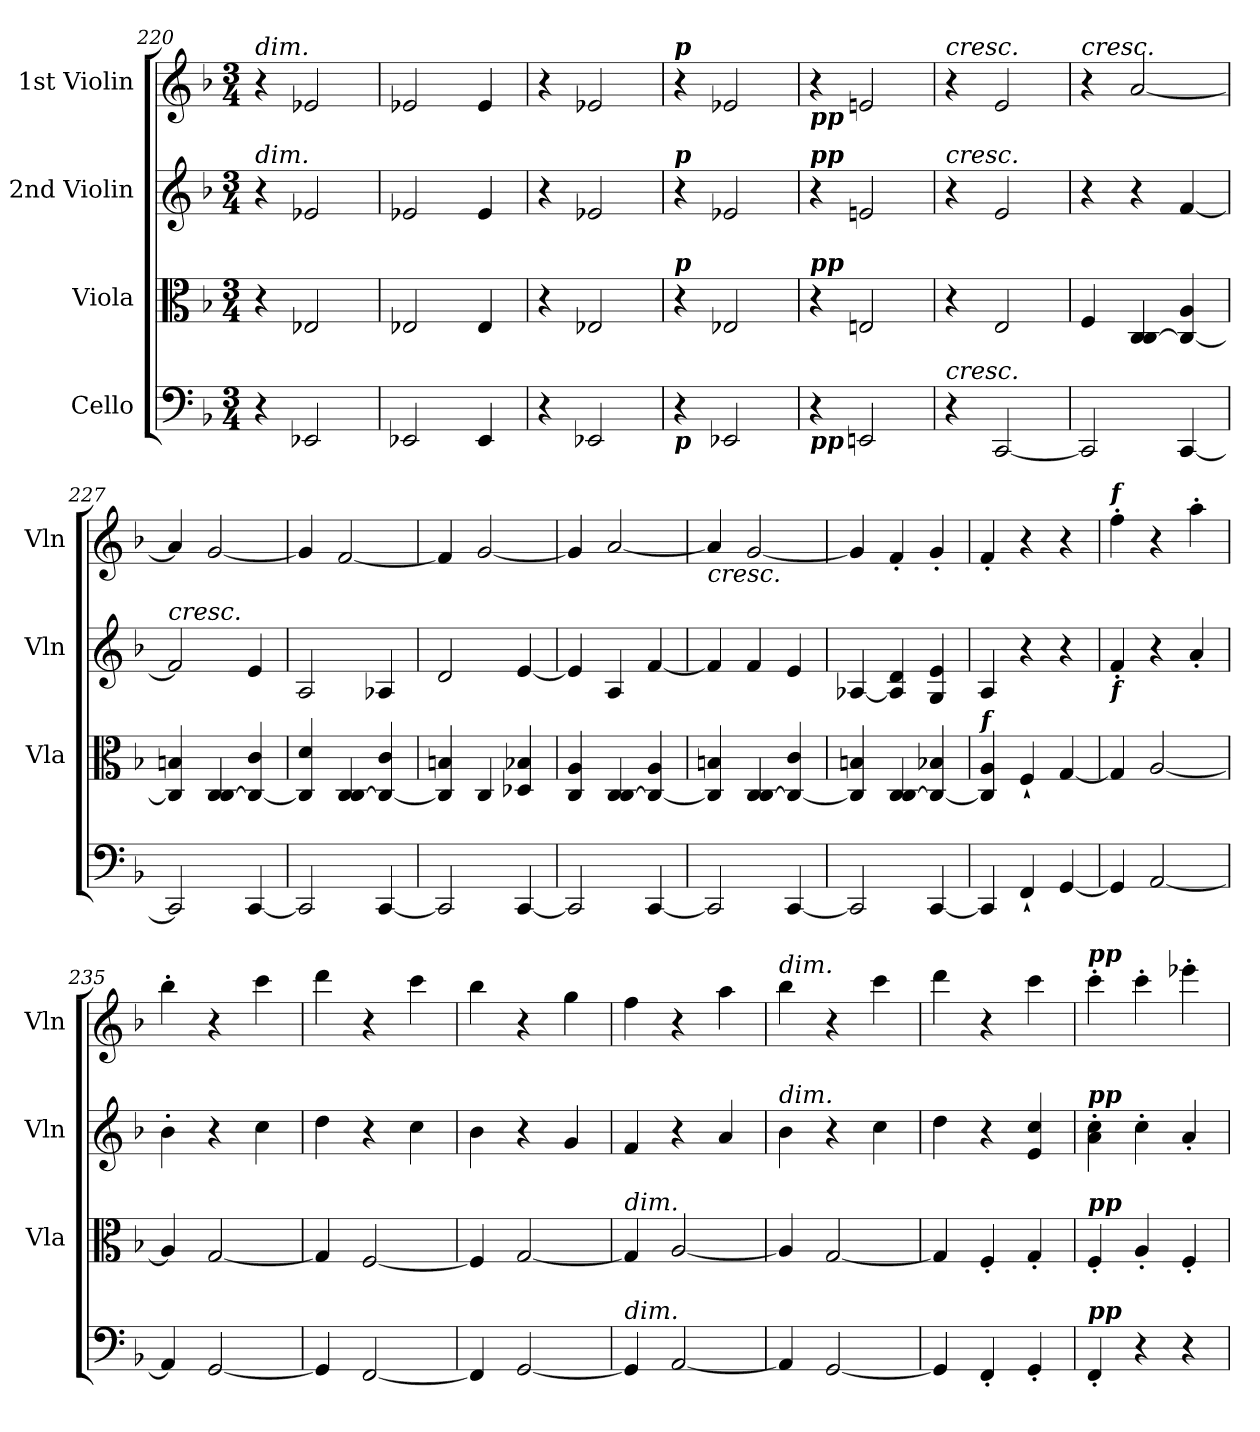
**kern	**kern	**kern	**kern
*part4	*part3	*part2	*part1
*staff4	*staff3	*staff2	*staff1
*I"Cello	*I"Viola	*I"2nd Violin	*I"1st Violin
*	*I'Vla	*I'Vln	*I'Vln
*clefF4	*clefC3	*clefG2	*clefG2
*k[b-]	*k[b-]	*k[b-]	*k[b-]
*F:	*F:	*F:	*F:
*M3/4	*M3/4	*M3/4	*M3/4
=220	=220	=220	=220
!	!	!	!LO:TX:a:i:t=dim.
!	!	!LO:TX:a:i:t=dim.	!
4r	4r	4r	4r
2EE-X/	2E-X/	2e-X/	2e-X/
=221	=221	=221	=221
2EE-X/	2E-X/	2e-X/	2e-X/
4EE-/	4E-/	4e-/	4e-/
=222	=222	=222	=222
4r	4r	4r	4r
2EE-X/	2E-X/	2e-X/	2e-X/
=223	=223	=223	=223
!	!	!	!LO:TX:a:Bi:t=p
!	!	!LO:TX:a:Bi:t=p	!
!	!LO:TX:a:Bi:t=p	!	!
!LO:TX:b:Bi:t=p	!	!	!
4r	4r	4r	4r
2EE-X/	2E-X/	2e-X/	2e-X/
=224	=224	=224	=224
!	!	!	!LO:TX:b:Bi:t=pp
!	!	!LO:TX:a:Bi:t=pp	!
!	!LO:TX:a:Bi:t=pp	!	!
!LO:TX:b:Bi:t=pp	!	!	!
4r	4r	4r	4r
2EEn/	2En/	2en/	2en/
=225	=225	=225	=225
!	!	!	!LO:TX:a:i:t=cresc.
!	!	!LO:TX:a:i:t=cresc.	!
!LO:TX:a:i:t=cresc.	!	!	!
4r	4r	4r	4r
[2CC/	2E/	2e/	2e/
=226	=226	=226	=226
!	!	!	!LO:TX:a:i:t=cresc.
2CC/]	4F/	4r	4r
.	4C/ [4C/	4r	[2a/
[4CC/	4C/_ 4A/	[4f/	.
=227	=227	=227	=227
!	!	!LO:TX:a:i:t=cresc.	!
2CC/]	4C/] 4Bn/	2f/]	4a/]
.	4C/ [4C/	.	[2g/
[4CC/	4C/_ 4c/	4e/	.
=228	=228	=228	=228
2CC/]	4C/] 4d/	2A/	4g/]
.	4C/ [4C/	.	[2f/
[4CC/	4C/_ 4c/	4A-X/	.
=229	=229	=229	=229
2CC/]	4C/] 4Bn/	2d/	4f/]
.	4C/	.	[2g/
[4CC/	4D-X/ 4B-X/	[4e/	.
=230	=230	=230	=230
2CC/]	4C/ 4A/	4e/]	4g/]
.	4C/ [4C/	4A/	[2a/
[4CC/	4C/_ 4A/	[4f/	.
=231	=231	=231	=231
!	!	!	!LO:TX:b:i:t=cresc.
2CC/]	4C/] 4Bn/	4f/]	4a/]
.	4C/ [4C/	4f/	[2g/
[4CC/	4C/_ 4c/	4e/	.
=232	=232	=232	=232
2CC/]	4C/] 4Bn/	[4A-X/	4g/]
.	4C/ [4C/	4A-/] 4d/	4f'/
[4CC/	4C/_ 4B-X/	4G/ 4e/	4g'/
=233	=233	=233	=233
!	!LO:TX:a:Bi:t=f	!	!
4CC/]	4C/] 4A/	4A/	4f'/
4FF''/	4F''/	4r	4r
[4GG/	[4G/	4r	4r
=234	=234	=234	=234
!	!	!	!LO:TX:a:Bi:t=f
!	!	!LO:TX:b:Bi:t=f	!
4GG/]	4G/]	4f'/	4ff'\
[2AA/	[2A/	4r	4r
.	.	4a'/	4aa'\
=235	=235	=235	=235
4AA/]	4A/]	4b-'\	4bb-'\
[2GG/	[2G/	4r	4r
.	.	4cc\	4ccc\
=236	=236	=236	=236
4GG/]	4G/]	4dd\	4ddd\
[2FF/	[2F/	4r	4r
.	.	4cc\	4ccc\
=237	=237	=237	=237
4FF/]	4F/]	4b-\	4bb-\
[2GG/	[2G/	4r	4r
.	.	4g/	4gg\
=238	=238	=238	=238
!	!LO:TX:a:i:t=dim.	!	!
!LO:TX:a:i:t=dim.	!	!	!
4GG/]	4G/]	4f/	4ff\
[2AA/	[2A/	4r	4r
.	.	4a/	4aa\
=239	=239	=239	=239
!	!	!	!LO:TX:a:i:t=dim.
!	!	!LO:TX:a:i:t=dim.	!
4AA/]	4A/]	4b-\	4bb-\
[2GG/	[2G/	4r	4r
.	.	4cc\	4ccc\
=240	=240	=240	=240
4GG/]	4G/]	4dd\	4ddd\
4FF'/	4F'/	4r	4r
4GG'/	4G'/	4e/ 4cc/	4ccc\
=241	=241	=241	=241
!	!	!	!LO:TX:a:Bi:t=pp
!	!	!LO:TX:a:Bi:t=pp	!
!	!LO:TX:a:Bi:t=pp	!	!
!LO:TX:a:Bi:t=pp	!	!	!
4FF'/	4F'/	4a\' 4cc\'	4ccc'\
4r	4A'/	4cc'\	4ccc'\
4r	4F'/	4a'/	4eee-X'\
=	=	=	=
*-	*-	*-	*-
